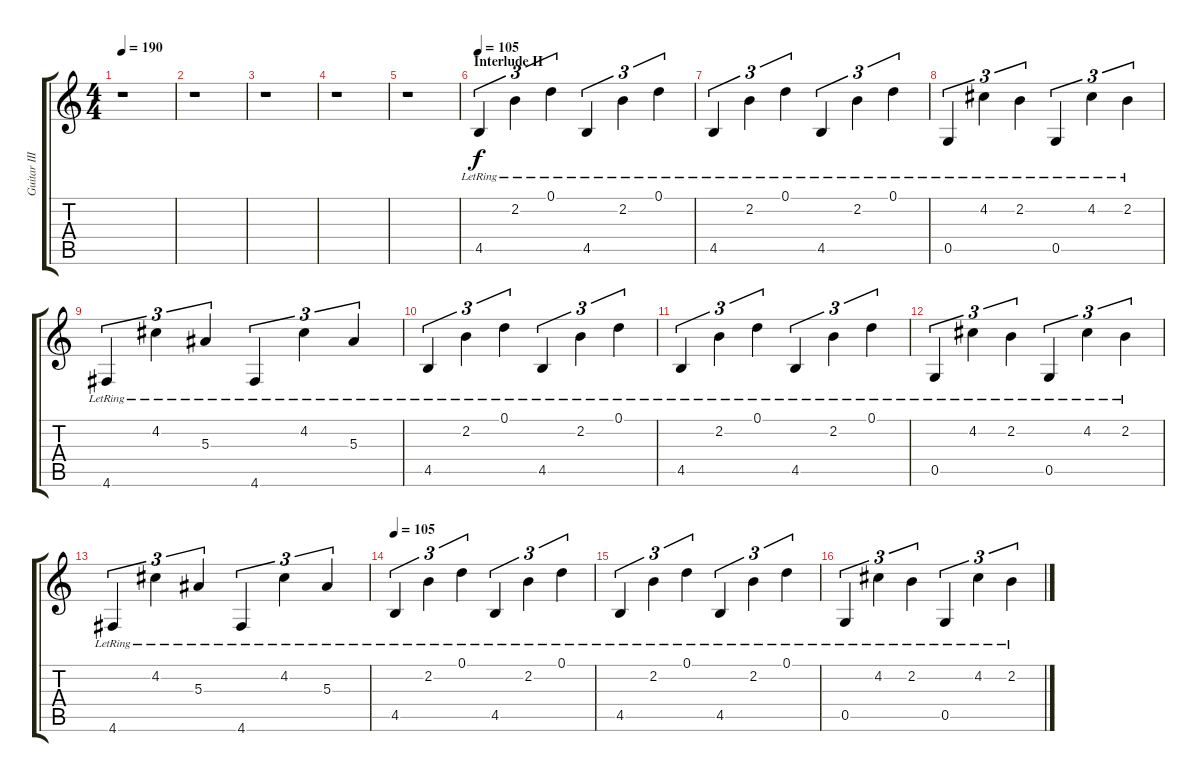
\track ("Guitar III" "Guitar III") {instrument overdrivenguitar}
\staff {score tabs}
\tuning (D4 A3 F3 C3 G2 D2) {hide}
\ts (4 4)
\tempo 190
\clef g2
\ks c
r.1{dy f} |
r.1 |
r.1 |
r.1 |
r.1 |
\section ("" "Interlude II")
\tempo 105
4.5{lr}.4{tu (3 2) volume 12} 2.2{lr}.4{tu (3 2)} 0.1{lr}.4{tu (3 2)} 4.5{lr}.4{tu (3 2)} 2.2{lr}.4{tu (3 2)} 0.1{lr}.4{tu (3 2)} |
4.5{lr}.4{tu (3 2)} 2.2{lr}.4{tu (3 2)} 0.1{lr}.4{tu (3 2)} 4.5{lr}.4{tu (3 2)} 2.2{lr}.4{tu (3 2)} 0.1{lr}.4{tu (3 2)} |
0.5{lr}.4{tu (3 2)} 4.2{lr}.4{tu (3 2)} 2.2{lr}.4{tu (3 2)} 0.5{lr}.4{tu (3 2)} 4.2{lr}.4{tu (3 2)} 2.2{lr}.4{tu (3 2)} |
4.6{lr}.4{tu (3 2)} 4.2{lr}.4{tu (3 2)} 5.3{lr}.4{tu (3 2)} 4.6{lr}.4{tu (3 2)} 4.2{lr}.4{tu (3 2)} 5.3{lr}.4{tu (3 2)} |
4.5{lr}.4{tu (3 2)} 2.2{lr}.4{tu (3 2)} 0.1{lr}.4{tu (3 2)} 4.5{lr}.4{tu (3 2)} 2.2{lr}.4{tu (3 2)} 0.1{lr}.4{tu (3 2)} |
4.5{lr}.4{tu (3 2)} 2.2{lr}.4{tu (3 2)} 0.1{lr}.4{tu (3 2)} 4.5{lr}.4{tu (3 2)} 2.2{lr}.4{tu (3 2)} 0.1{lr}.4{tu (3 2)} |
0.5{lr}.4{tu (3 2)} 4.2{lr}.4{tu (3 2)} 2.2{lr}.4{tu (3 2)} 0.5{lr}.4{tu (3 2)} 4.2{lr}.4{tu (3 2)} 2.2{lr}.4{tu (3 2)} |
4.6{lr}.4{tu (3 2)} 4.2{lr}.4{tu (3 2)} 5.3{lr}.4{tu (3 2)} 4.6{lr}.4{tu (3 2)} 4.2{lr}.4{tu (3 2)} 5.3{lr}.4{tu (3 2)} |
\tempo 105
4.5{lr}.4{tu (3 2) volume 11} 2.2{lr}.4{tu (3 2)} 0.1{lr}.4{tu (3 2)} 4.5{lr}.4{tu (3 2)} 2.2{lr}.4{tu (3 2)} 0.1{lr}.4{tu (3 2)} |
4.5{lr}.4{tu (3 2)} 2.2{lr}.4{tu (3 2)} 0.1{lr}.4{tu (3 2)} 4.5{lr}.4{tu (3 2)} 2.2{lr}.4{tu (3 2)} 0.1{lr}.4{tu (3 2)} |
0.5{lr}.4{tu (3 2)} 4.2{lr}.4{tu (3 2)} 2.2{lr}.4{tu (3 2)} 0.5{lr}.4{tu (3 2)} 4.2{lr}.4{tu (3 2)} 2.2{lr}.4{tu (3 2)}
